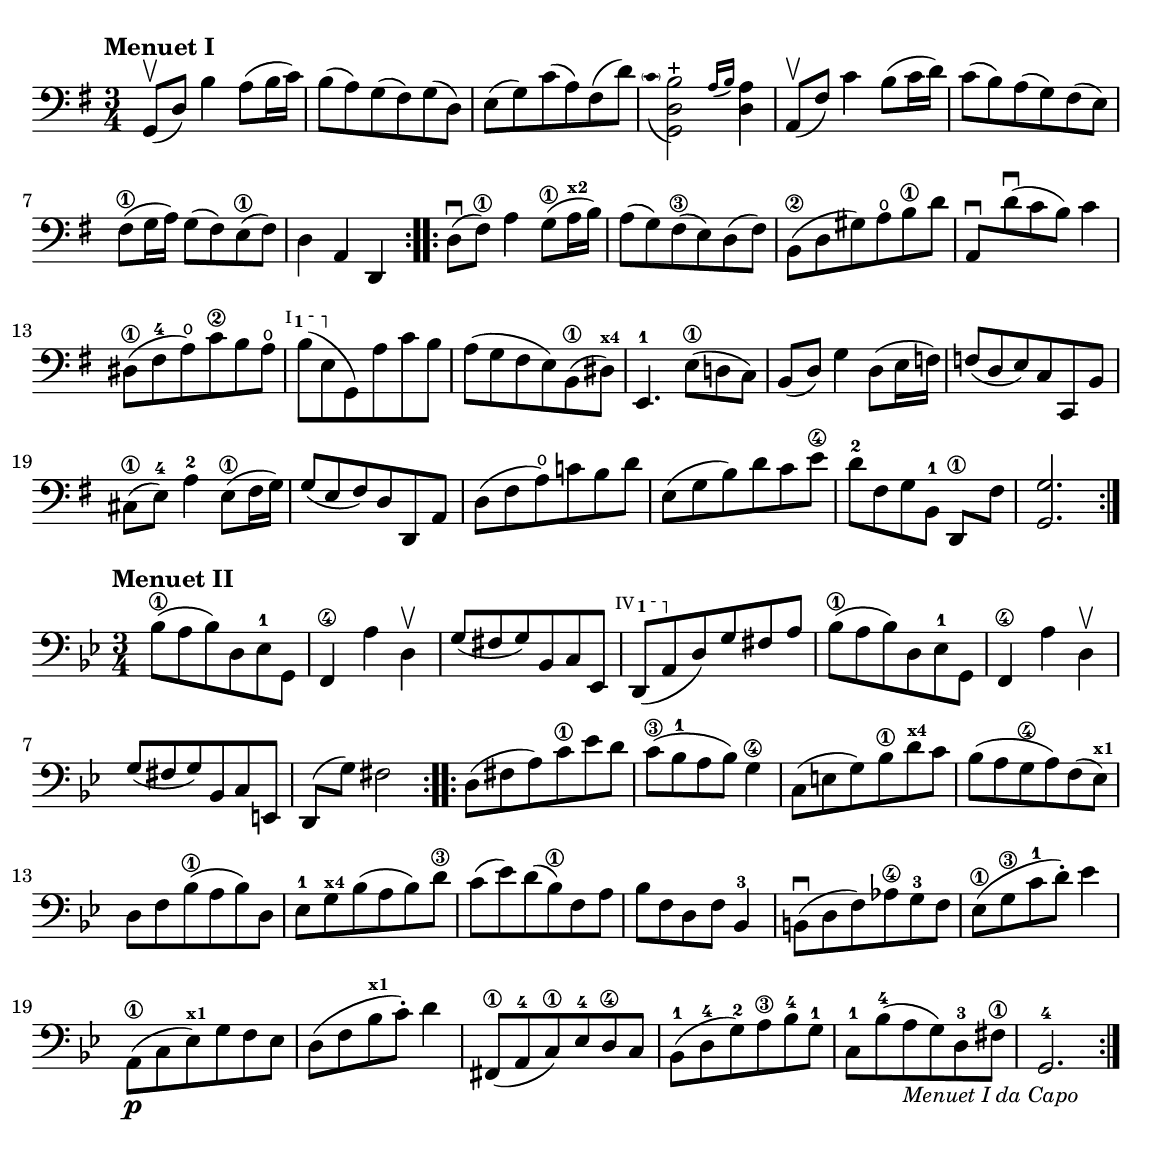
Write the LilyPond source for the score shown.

#(set-global-staff-size 21)

\version "2.18.2"

\header {
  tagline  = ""
}

\language "italiano"

% iPad Pro 12.9

\paper {
  paper-width  = 195\mm
  paper-height = 260\mm
  indent = #0
  page-count = #1
  line-width = #184
  print-page-number = ##f
  ragged-last-bottom = ##t
  ragged-bottom = ##f
%  ragged-last = ##t
}

ringsps = #"
  0.15 setlinewidth
  0.9 0.6 moveto
  0.4 0.6 0.5 0 361 arc
  stroke
  1.0 0.6 0.5 0 361 arc
  stroke
  "

vibrato = \markup {
  \with-dimensions #'(-0.2 . 1.6) #'(0 . 1.2)
  \postscript #ringsps
}

startModernBarre =
#(define-event-function (parser location fretnum partial)
   (number? number?)
    #{
      \tweak bound-details.left.text
        \markup
          \teeny \concat {
          #(format #f "~@r" fretnum)
          \hspace #.2
          \lower #.3 \small \bold \fontsize #-2 #(number->string partial)
          \hspace #.5
        }
      \tweak font-size -1
      \tweak font-shape #'upright
      \tweak style #'dashed-line
      \tweak dash-fraction #0.3
      \tweak dash-period #1
      \tweak bound-details.left.stencil-align-dir-y #0.35
      \tweak bound-details.left.padding 2.5 % was 0.25
      \tweak bound-details.left.attach-dir -1
      \tweak bound-details.left-broken.text ##f
      \tweak bound-details.left-broken.attach-dir -1
      %% adjust the numeric values to fit your needs:
      \tweak bound-details.left-broken.padding 0.5 %% was 1.5
      \tweak bound-details.right-broken.padding 0
      \tweak bound-details.right.padding 0.25
      \tweak bound-details.right.attach-dir 2
      \tweak bound-details.right-broken.text ##f
      \tweak bound-details.right.text
        \markup
          \with-dimensions #'(0 . 0) #'(-.3 . 0) %% was (0 . -1)
          \draw-line #'(0 . -1)
      \startTextSpan
   #})

stopBarre = \stopTextSpan

% \phrasingSlurDashed
% \SlurDashed
% \slurSolid

\score {
  \new Staff {
    \set fingeringOrientations = #'(left)
    \override Beam.auto-knee-gap = #2
    \override Hairpin.to-barline = ##f
    
    \time 3/4
    \key sol \major
    \clef "bass"
    \tempo "Menuet I"

    \repeat volta 2 {
    | sol,8(\upbow re8) si4 la8( si16 do'16)
    | si8( la8) sol8( fad8) sol8( re8)
    | mi8( sol8) do'8( la8) fad8( re'8)
    
    | <<sol,2 re2
        \appoggiatura {\hide Stem \parenthesize do'8 \undo \hide Stem} si2-+>> 
      \grace{ la16( si16)} <<re4 la4)>>
    | la,8(\upbow fad8) do'4 si8( do'16 re'16)
    | do'8( si8) la8( sol8) fad8( mi8)
    | fad8(\1 sol16 la16) sol8( fad8) mi8(\1 fad8)
    | re4 la,4 re,4
    }
    
    \repeat volta 2 {
    | re8(\downbow fad8)\1 la4 sol8(\1 la16^\markup{\teeny\bold x2} si16)
    | la8( sol8) fad8(\3 mi8) re8( fad8)
    | si,8(\2 re8 sold8) la8\open si8\1 re'8
    | la,8\downbow re'8\downbow( do'8 si8) do'4
    | red8(\1 fad8-4 la8\open) do'8\2 si8 la8\open
   %| NO BAR HERE OR ELSE \starModernBarre FAILS
      \startModernBarre #1 #1 si8( mi8 \stopBarre sol,8) la8 do'8 si8
    | la8( sol8 fad8 mi8) si,8(\1 red8)^\markup{\teeny\bold x4}
    | mi,4.-1 mi8(\1 re!8 do8)
    | si,8( re8) sol4 re8( mi16 fa!16)
    | fa!8( re8 mi8) do8 do,8 si,8
    | dod8(\1 mi8)-4 la4-2 mi8(\1 fad16 sol16)
    | sol8( mi8 fad8) re8 re,8 la,8
    | re8( fad8 la8)\open do'!8 si8 re'8
    | mi8( sol8 si8) re'8 do'8 mi'8\4
    | re'8[-2 fad8 sol8 si,8]-1 re,8[\1 fad8]
    | <<sol,2. sol2.>>
    }
  }
}

\score {
  \new Staff {
    \set fingeringOrientations = #'(left)
    \override Beam.auto-knee-gap = #2
    \override Hairpin.to-barline = ##f
  
    \time 3/4
    \key sib \major
    \clef "bass"
    \tempo "Menuet II"

    \repeat volta 2 {
    | sib8(\1 la8 sib8) re8 mib8-1 sol,8
    | fa,4\4 la4 re4\upbow
    | sol8( fad8 sol8) sib,8 do8 mib,8
   %| NO BAR HERE OR ELSE \starModernBarre FAILS
   \startModernBarre #4 #1 re,8( la,8 \stopBarre
   %re,8( la,8 
   re8) sol8 fad8 la8
    | sib8(\1 la8 sib8) re8 mib8-1 sol,8
    | fa,4\4 la4 re4\upbow
    | sol8( fad8 sol8) sib,8 do8 mi,8
    | re,8( sol8) fad2
    }
    
    \repeat volta 2 {
    | re8( fad8 la8) do'8\1 mib'8 re'8
    | do'8(\3 sib8-1 la8 sib8) sol4\4
    | do8( mi8 sol8) sib8\1 re'8^\markup{\teeny\bold x4} do'8 
    | sib8( la8 sol8\4 la8) fa8( mib8)^\markup{\teeny\bold x1}
    | re8 fa8 sib(\1 la8 sib8) re8
    | mib8-1 sol8^\markup{\teeny\bold x4} sib8( la8 sib8) re'8\3
    | do'8( mib'8) re'8( sib8)\1 fa8 la8
    | sib8 fa8 re8 fa8 sib,4-3
    | si,!8\downbow( re8 fa8) lab8\4 sol8-3 fa8
    | mib8(\1 sol8\3 do'8-1 re'8)-. mib'4
    | la,8(\p\1 do8 mib8)^\markup{\teeny\bold x1} sol8 fa8 mib8
    | re8( fa8 sib8^\markup{\teeny\bold x1} do'8)-. re'4
    | fad,8(\1 la,8-4 do8)\1 mib8-4 re8\4 do8
    | sib,(-1 re8-4 sol8)-2 la8\3 sib8-4 sol8-1
    | do8-1 sib8(-4 la8_\markup{\small\italic "Menuet I da Capo"} 
      sol8) re8-3 fad8\1
    | sol,2.-4
    }
  }
}
